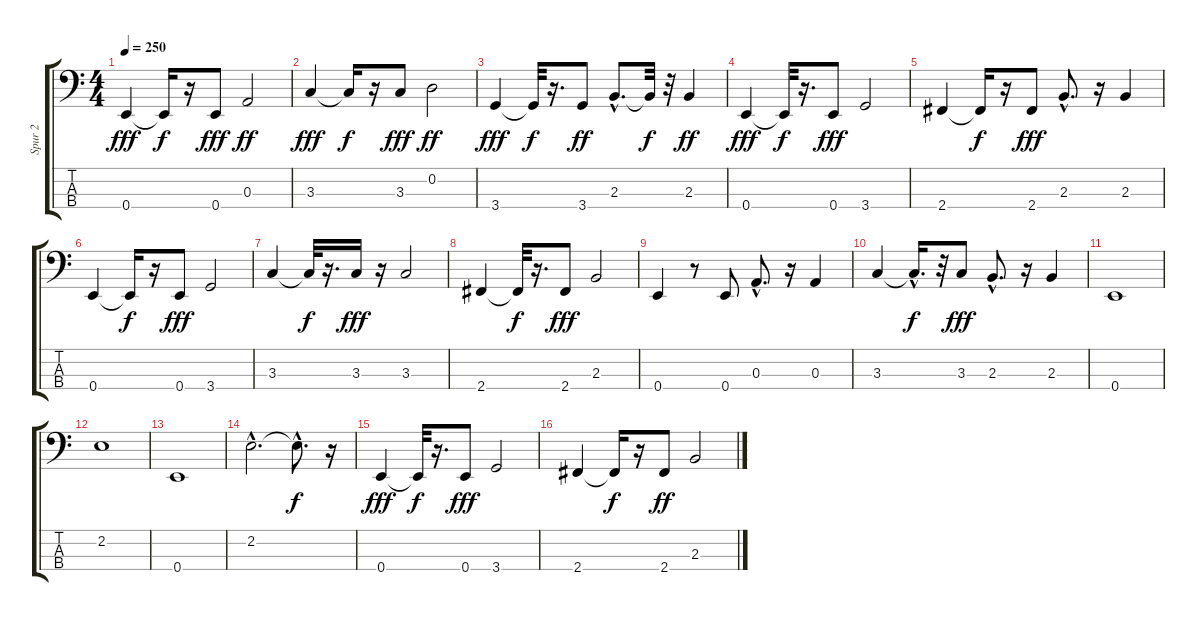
\track ("Spur 2" "Spur 2") {instrument electricbassfinger}
\staff {score tabs}
\tuning (G2 D2 A1 E1) {hide}
\ts (4 4)
\tempo 250
\clef f4
\ks c
0.4.4{dy fff} 0.4{t}.16{dy f} r.16 0.4.8{dy fff} 0.3.2{dy ff} |
3.3.4{dy fff} 3.3{t}.16{dy f} r.16 3.3.8{dy fff} 0.2.2{dy ff} |
3.4.4{dy fff} 3.4{t}.32{dy f} r.16{d} 3.4.8{dy ff} 2.3{hac}.8{d} 2.3{t}.32{dy f} r.32 2.3.4{dy ff} |
0.4.4{dy fff} 0.4{t}.32{dy f} r.16{d} 0.4.8{dy fff} 3.4.2 |
2.4.4 2.4{t}.16{dy f} r.16 2.4.8{dy fff} 2.3{hac}.8{d} r.16 2.3.4 |
0.4.4 0.4{t}.16{dy f} r.16 0.4.8{dy fff} 3.4.2 |
3.3.4 3.3{t}.32{dy f} r.16{d} 3.3.16{dy fff} r.16 3.3.2 |
2.4.4 2.4{t}.32{dy f} r.16{d} 2.4.8{dy fff} 2.3.2 |
0.4.4 r.8 0.4.8 0.3{hac}.8{d} r.16 0.3.4 |
3.3.4 3.3{hac t}.16{d dy f} r.32 3.3.8{dy fff} 2.3{hac}.8{d} r.16 2.3.4 |
0.4.1 |
2.2.1 |
0.4.1 |
2.2{hac}.2{d} 2.2{hac t}.8{d dy f} r.16 |
0.4.4{dy fff} 0.4{t}.32{dy f} r.16{d} 0.4.8{dy fff} 3.4.2 |
2.4.4 2.4{t}.16{dy f} r.16 2.4.8{dy ff} 2.3.2
